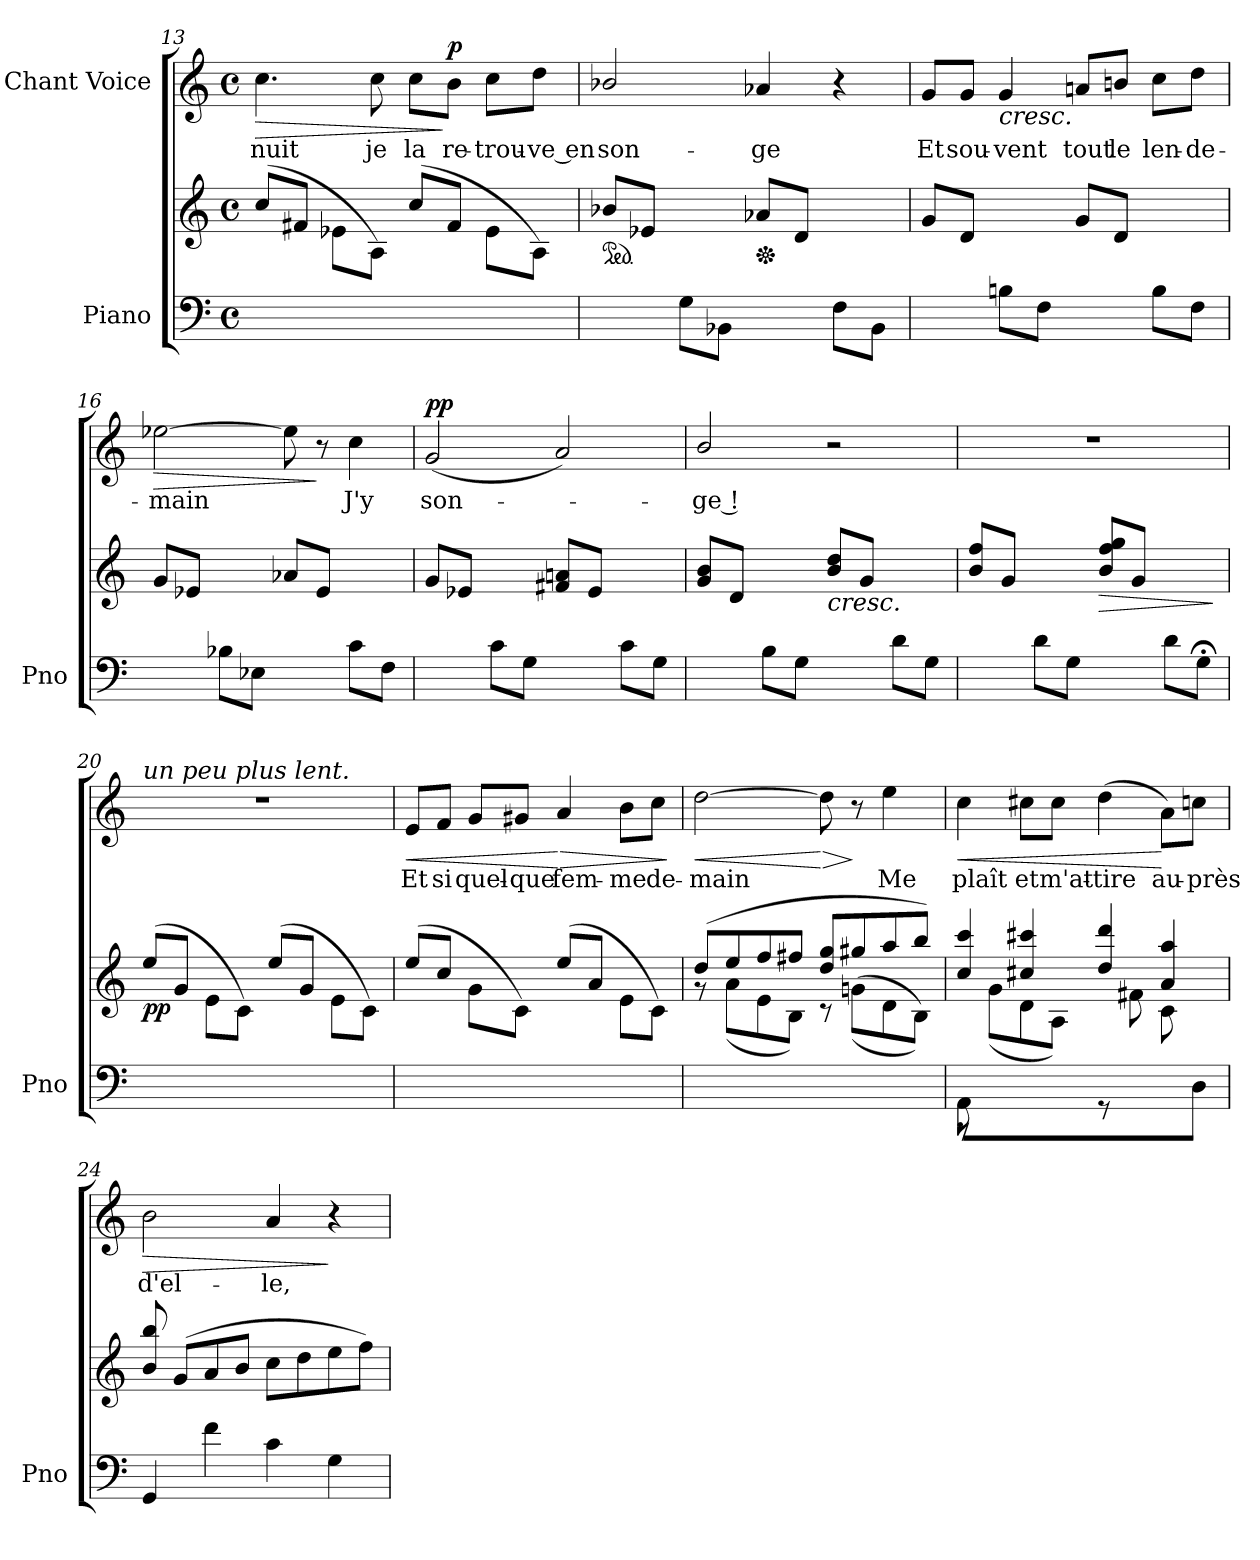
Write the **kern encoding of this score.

**kern	**kern	**dynam	**kern	**text	**dynam
*part2	*part2	*part2	*part1	*part1	*part1
*staff3	*staff2	*staff2/3	*staff1	*staff1	*staff1
*I"Piano	*	*	*I"Chant Voice	*	*
*I'Pno	*	*	*	*	*
*clefF4	*clefG2	*	*clefG2	*	*
*k[]	*k[]	*	*k[]	*	*
*M4/4	*M4/4	*	*M4/4	*	*
*met(c)	*met(c)	*	*met(c)	*	*
=13	=13	=13	=13	=13	=13
!	!	!	!	!LO:LY:b	!LO:HP:b
1ryy	(<8cc/L	.	4.cc\	nuit	>
.	8f#X/J	.	.	.	.
.	8e-X\L	.	.	.	.
!	!	!	!	!LO:LY:b	!
.	8A\J)	.	8cc\	je	.
!	!	!	!	!LO:LY:b	!
.	(<8cc/L	.	8cc\L	la	.
!	!	!	!	!LO:LY:b	!LO:DY:n=1:a
.	8f#/J	.	8b\J	re-	] p
!	!	!	!	!LO:LY:b	!
.	8e-\L	.	8cc\L	-trou-	.
!	!	!	!	!LO:LY:b	!
.	8A\J)	.	8dd\J	-ve en	.
!!LO:LB:g=z
=14	=14	=14	=14	=14	=14
*	*ped	*	*	*	*
!	!	!	!	!LO:LY:b	!
4ryy	(<8b-X/L	.	2b-X/	son-	.
.	8e-X/J	.	.	.	.
8G\L	4ryy	.	.	.	.
8BB-X\J)	.	.	.	.	.
*	*Xped	*	*	*	*
!	!	!	!	!LO:LY:b	!
4ryy	(<8a-X/L	.	4a-X/	-ge	.
.	8d/J	.	.	.	.
8F\L	4ryy	.	4r	.	.
8BB-\J)	.	.	.	.	.
=15	=15	=15	=15	=15	=15
!	!	!	!	!LO:LY:b	!
4ryy	(<8g/L	.	8g/L	Et	.
!	!	!	!	!LO:LY:b	!
.	8d/J	.	8g/J	sou-	.
!	!	!	!	!LO:LY:b	!LO:HP:b
8Bn\L	4ryy	.	4g/	-vent	<
8F\J)	.	.	.	.	.
!	!	!	!	!LO:LY:b	!
4ryy	(<8g/L	.	8an/L	tout	.
!	!	!	!	!LO:LY:b	!
.	8d/J	.	8bn/J	le	.
!	!	!	!	!LO:LY:b	!
8B\L	4ryy	.	8cc\L	len-	.
!	!	!	!	!LO:LY:b	!
8F\J)	.	.	8dd\J	-de-	.
=16	=16	=16	=16	=16	=16
!	!	!	!	!LO:LY:b	!LO:HP:b
4ryy	(<8g/L	.	[2ee-X\	-main	>
.	8e-X/J	.	.	.	.
8B-X\L	4ryy	.	.	.	.
8E-X\J)	.	.	.	.	.
4ryy	(<8a-X/L	.	8ee-\]	.	[
.	8e-/J	.	8r	.	]
!	!	!	!	!LO:LY:b	!
8c\L	4ryy	.	4cc\	J'y	.
8F\J)	.	.	.	.	.
=17	=17	=17	=17	=17	=17
!	!	!	!	!LO:LY:b	!LO:DY:a
4ryy	(<8g/L	.	(<2g/	son-	pp
.	8e-X/J	.	.	.	.
8c\L	4ryy	.	.	.	.
8G\J)	.	.	.	.	.
4ryy	(<8f#X/ 8an/L	.	2a/)	.	.
.	8e-/J	.	.	.	.
8c\L	4ryy	.	.	.	.
8G\J)	.	.	.	.	.
!!LO:PB:g=z
=18	=18	=18	=18	=18	=18
!	!	!	!	!LO:LY:b	!
4ryy	(<8g/ 8b/L	.	2b/	-ge !	.
.	8d/J	.	.	.	.
8B\L	4ryy	.	.	.	.
8G\J)	.	.	.	.	.
!	!	!LO:HP:b	!	!	!
4ryy	(<8b/ 8dd/L	<	2r	.	.
.	8g/J	.	.	.	.
8d\L	4ryy	.	.	.	.
8G\J)	.	.	.	.	.
=19	=19	=19	=19	=19	=19
4ryy	(<8b/ 8ff/L	.	1r	.	.
.	8g/J	.	.	.	.
8d\L	4ryy	.	.	.	.
8G\J)	.	.	.	.	.
!	!	!LO:HP:b	!	!	!
4ryy	(<8b/ 8ff/ 8gg/L	>	.	.	.
.	8g/J	[	.	.	.
8d\L	4ryy	.	.	.	.
8G;<\J)	.	.	.	.	.
.	.	]	.	.	.
=20	=20	=20	=20	=20	=20
*	*	*	*MM98	*	*
!	!	!	!LO:TX:a:i:t=un peu plus lent.	!	!
!	!	!LO:DY:b	!	!	!
1ryy	(<8ee/L	pp	1r	.	.
.	8g/J	.	.	.	.
.	8e\L	.	.	.	.
.	8c\J)	.	.	.	.
.	(<8ee/L	.	.	.	.
.	8g/J	.	.	.	.
.	8e\L	.	.	.	.
.	8c\J)	.	.	.	.
=21	=21	=21	=21	=21	=21
!	!	!	!	!LO:LY:b	!LO:HP:b
1ryy	(<8ee/L	.	8e/L	Et	<
!	!	!	!	!LO:LY:b	!
.	8cc/J	.	8f/J	si	.
!	!	!	!	!LO:LY:b	!
.	8g\L	.	8g/L	quel-	.
!	!	!	!	!LO:LY:b	!
.	8c\J)	.	8g#X/J	-que	.
!	!	!	!	!LO:LY:b	!LO:HP:n=1:b
.	(<8ee/L	.	4a/	fem-	[ >
.	8a/J	.	.	.	.
!	!	!	!	!LO:LY:b	!
.	8e\L	.	8b\L	-me	.
!	!	!	!	!LO:LY:b	!
.	8c\J)	.	8cc\J	de-	.
.	.	.	.	.	]
!!LO:LB:g=z
=22	=22	=22	=22	=22	=22
*	*^	*	*	*	*
!	!	!	!	!	!LO:LY:b	!LO:HP:b
1ryy	(<8dd/L	8r	.	[2dd\	-main	<
.	8ee/	(<8a\L	.	.	.	.
.	8ff/	8e\	.	.	.	.
.	8ff#X/J	8B\J)	.	.	.	.
!	!	!	!	!	!	!LO:HP:n=1:b
.	8dd/ 8gg/L	8r	.	8dd\]	.	[ >
.	8gg#X/	(<(<8gn\L	.	8r	.	]
!	!	!	!	!	!LO:LY:b	!
.	8aa/	8d\	.	4ee\	Me	.
.	8bb/J)	8B\J))	.	.	.	.
=23	=23	=23	=23	=23	=23	=23
*^	*	*	*	*	*	*
!	!	!	!	!	!	!LO:LY:b	!LO:HP:b
8rCC	8AA\	4cc/ 4ccc/	8ryy	.	4cc\	plaît	<
4.ryy	2..ryy	.	(<8g\L	.	.	.	.
!	!	!	!	!	!	!LO:LY:b	!
.	.	4cc#X/ 4ccc#X/	8d\	.	8cc#X\L	et	.
!	!	!	!	!	!	!LO:LY:b	!
.	.	.	8A\J)	.	8cc#\J	m'at-	.
!	!	!	!	!	!	!LO:LY:b	!
8rGG	.	4dd/ 4ddd/	8ryy	.	(>4dd\	-tire	.
4ryy	.	.	(<8f#X\L	.	.	.	.
!	!	!	!	!	!	!LO:LY:b	!
.	.	4a/ 4aa/	8c\	.	8a\L)	au-	[
!	!	!	!	!	!	!LO:LY:b	!
8D\J)	.	.	8ryy	.	8ccn\J	-près	.
*v	*v	*	*	*	*	*	*
=24	=24	=24	=24	=24	=24	=24
!	!	!	!	!	!LO:LY:b	!LO:HP:b
*	*v	*v	*	*	*	*
4GG/	8b/ 8bb/	.	2b\	d'el-	>
.	(>8g/L	.	.	.	.
4f\	8a/	.	.	.	.
.	8b/J	.	.	.	.
!	!	!	!	!LO:LY:b	!
4c\	8cc\L	.	4a/	-le,	.
.	8dd\	.	.	.	.
4G\	8ee\	.	4r	.	]
.	8ff\J)	.	.	.	.
=	=	=	=	=	=
*-	*-	*-	*-	*-	*-
